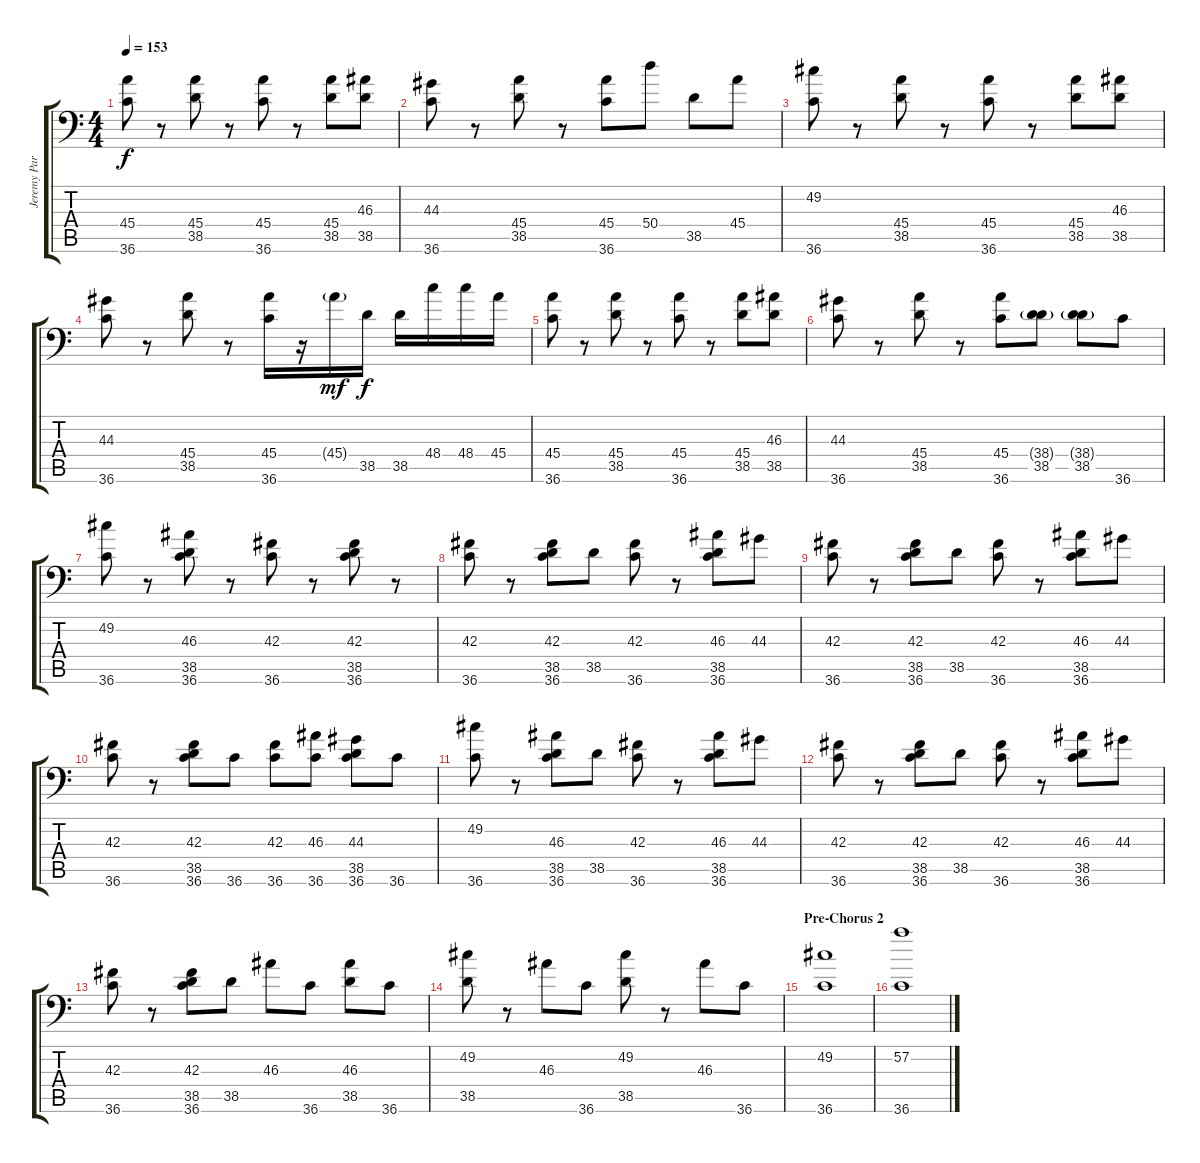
\track ("Jeremy Park" "Jeremy Par") {instrument acousticgrandpiano}
\staff {score tabs}
\tuning (C-1 C-1 C-1 C-1 C-1 C-1) {hide}
\ts (4 4)
\tempo 153
\clef f4
\ks c
(45.4 36.6).8{dy f} r.8 (45.4 38.5).8 r.8 (45.4 36.6).8 r.8 (45.4 38.5).8 (46.3 38.5).8 |
(44.3 36.6).8 r.8 (45.4 38.5).8 r.8 (45.4 36.6).8 50.4.8 38.5.8 45.4.8 |
(49.2 36.6).8 r.8 (45.4 38.5).8 r.8 (45.4 36.6).8 r.8 (45.4 38.5).8 (46.3 38.5).8 |
(44.3 36.6).8 r.8 (45.4 38.5).8 r.8 (45.4 36.6).16 r.16 45.4{g}.16{dy mf} 38.5.16{dy f} 38.5.16 48.4.16 48.4.16 45.4.16 |
(45.4 36.6).8 r.8 (45.4 38.5).8 r.8 (45.4 36.6).8 r.8 (45.4 38.5).8 (46.3 38.5).8 |
(44.3 36.6).8 r.8 (45.4 38.5).8 r.8 (45.4 36.6).8 (38.4{g} 38.5).8 (38.4{g} 38.5).8 36.6.8 |
(49.2 36.6).8 r.8 (46.3 38.5 36.6).8 r.8 (42.3 36.6).8 r.8 (42.3 38.5 36.6).8 r.8 |
(42.3 36.6).8 r.8 (42.3 38.5 36.6).8 38.5.8 (42.3 36.6).8 r.8 (46.3 38.5 36.6).8 44.3.8 |
(42.3 36.6).8 r.8 (42.3 38.5 36.6).8 38.5.8 (42.3 36.6).8 r.8 (46.3 38.5 36.6).8 44.3.8 |
(42.3 36.6).8 r.8 (42.3 38.5 36.6).8 36.6.8 (42.3 36.6).8 (46.3 36.6).8 (44.3 38.5 36.6).8 36.6.8 |
(49.2 36.6).8 r.8 (46.3 38.5 36.6).8 38.5.8 (42.3 36.6).8 r.8 (46.3 38.5 36.6).8 44.3.8 |
(42.3 36.6).8 r.8 (42.3 38.5 36.6).8 38.5.8 (42.3 36.6).8 r.8 (46.3 38.5 36.6).8 44.3.8 |
(42.3 36.6).8 r.8 (42.3 38.5 36.6).8 38.5.8 46.3.8 36.6.8 (46.3 38.5).8 36.6.8 |
(49.2 38.5).8 r.8 46.3.8 36.6.8 (49.2 38.5).8 r.8 46.3.8 36.6.8 |
\section ("" "Pre-Chorus 2")
(49.2 36.6).1 |
(57.2 36.6).1
